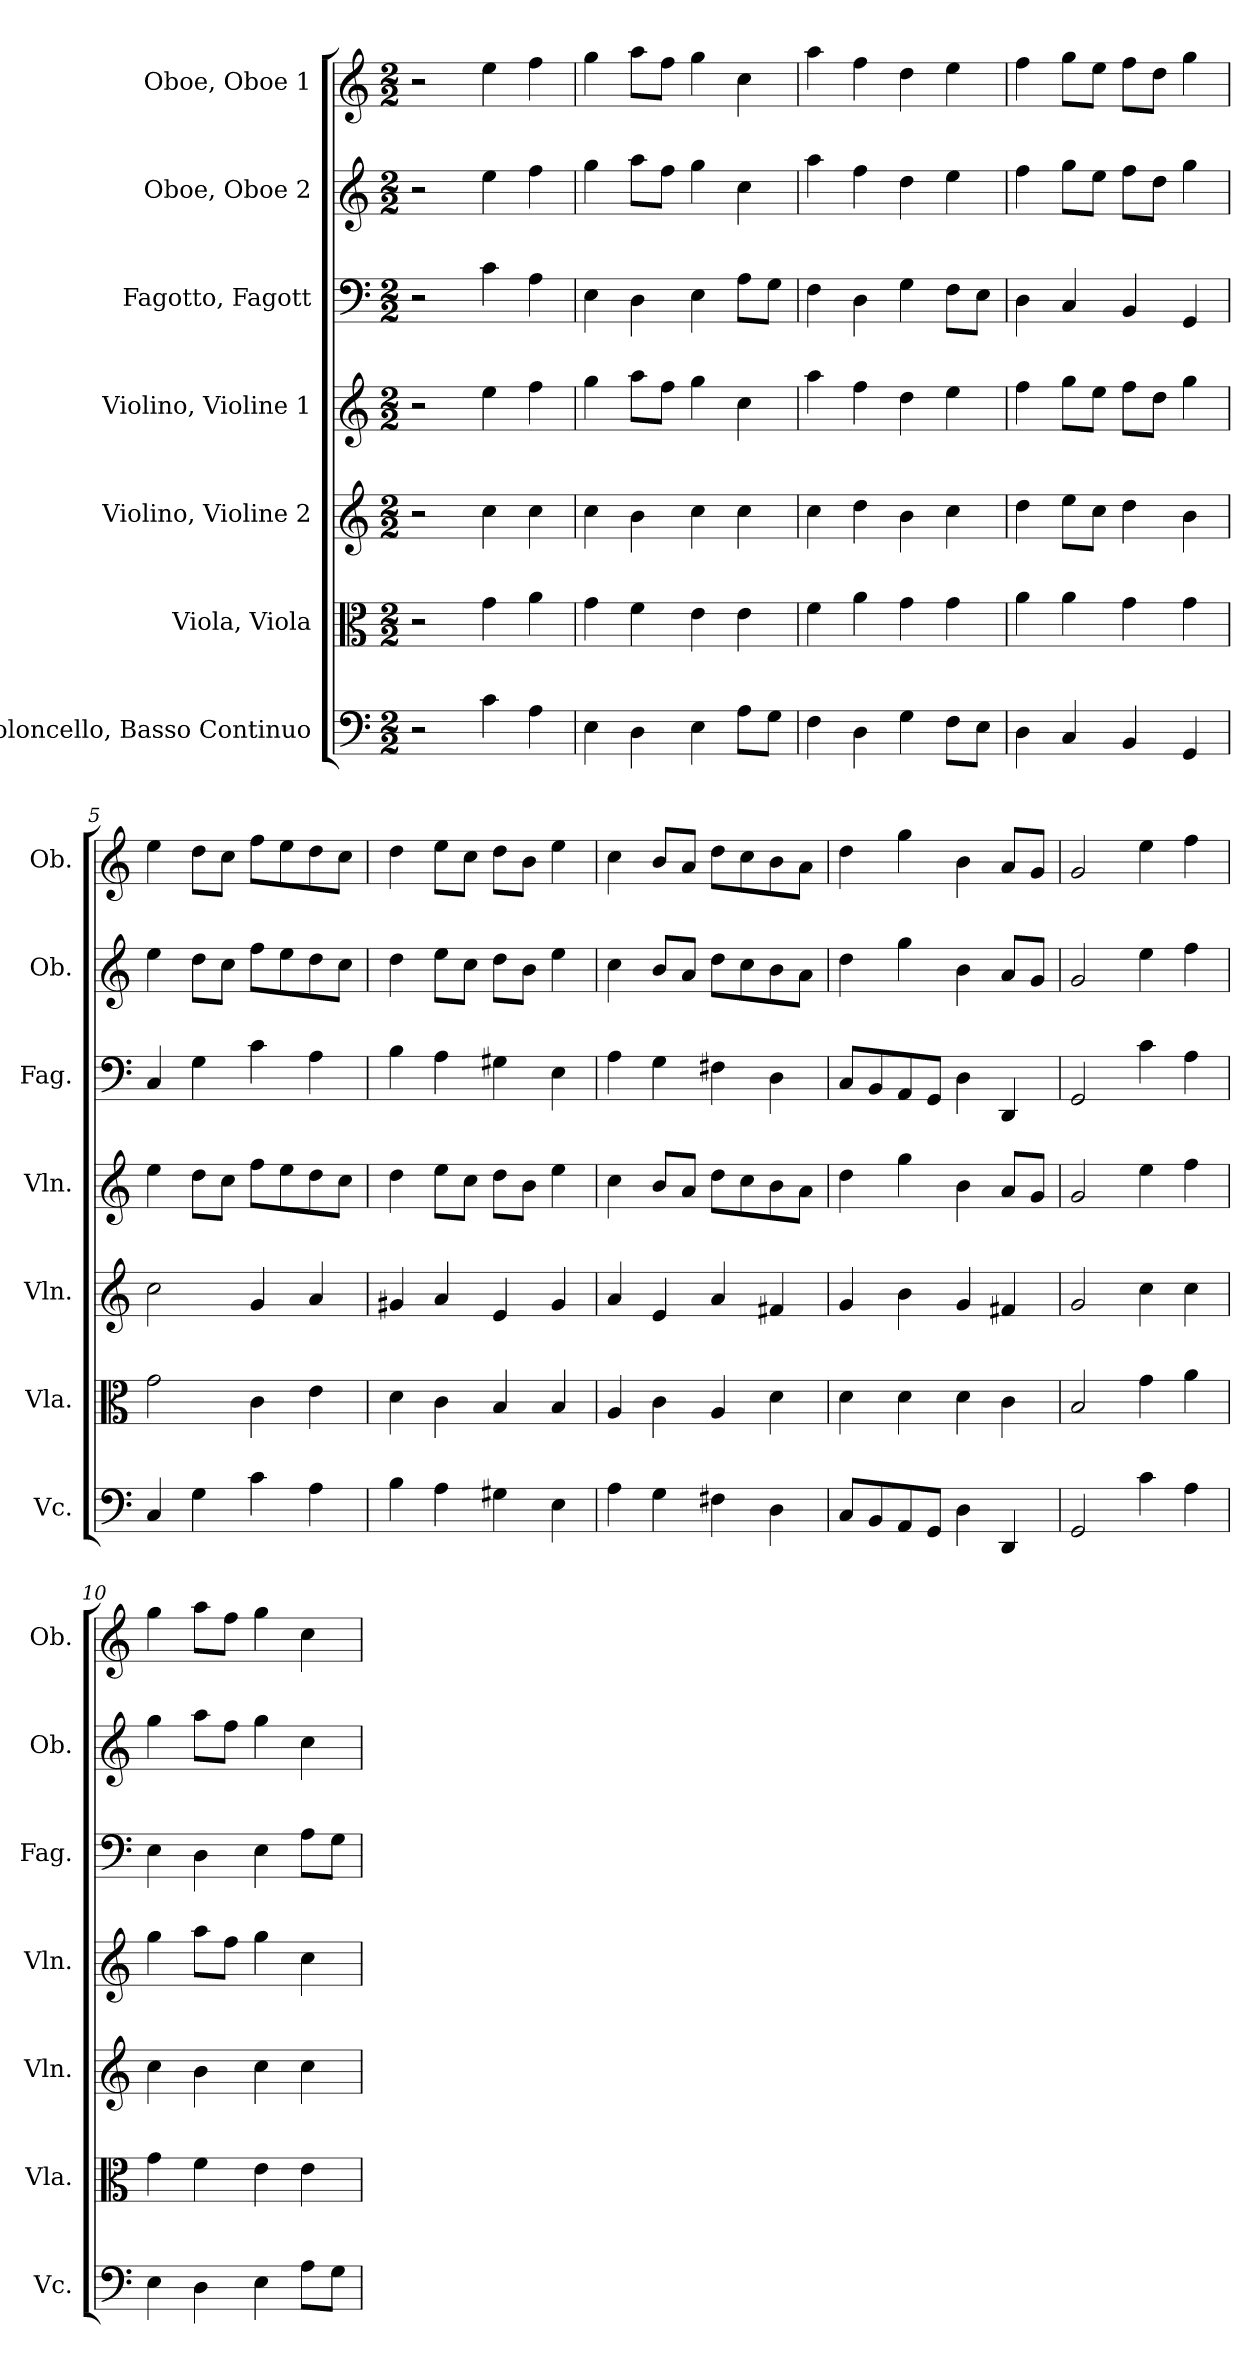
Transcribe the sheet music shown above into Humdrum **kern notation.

**kern	**kern	**kern	**kern	**kern	**kern	**kern
*part7	*part6	*part5	*part4	*part3	*part2	*part1
*staff7	*staff6	*staff5	*staff4	*staff3	*staff2	*staff1
*I"Violoncello, Basso Continuo	*I"Viola, Viola	*I"Violino, Violine 2	*I"Violino, Violine 1	*I"Fagotto, Fagott	*I"Oboe, Oboe 2	*I"Oboe, Oboe 1
*I'Vc.	*I'Vla.	*I'Vln.	*I'Vln.	*I'Fag.	*I'Ob.	*I'Ob.
*clefF4	*clefC3	*clefG2	*clefG2	*clefF4	*clefG2	*clefG2
*k[]	*k[]	*k[]	*k[]	*k[]	*k[]	*k[]
*M2/2	*M2/2	*M2/2	*M2/2	*M2/2	*M2/2	*M2/2
*MM116	*MM116	*MM116	*MM116	*MM116	*MM116	*MM116
=1	=1	=1	=1	=1	=1	=1
2r	2r	2r	2r	2r	2r	2r
4c\	4g\	4cc\	4ee\	4c\	4ee\	4ee\
4A\	4a\	4cc\	4ff\	4A\	4ff\	4ff\
=2	=2	=2	=2	=2	=2	=2
4E\	4g\	4cc\	4gg\	4E\	4gg\	4gg\
4D\	4f\	4b\	8aa\L	4D\	8aa\L	8aa\L
.	.	.	8ff\J	.	8ff\J	8ff\J
4E\	4e\	4cc\	4gg\	4E\	4gg\	4gg\
8A\L	4e\	4cc\	4cc\	8A\L	4cc\	4cc\
8G\J	.	.	.	8G\J	.	.
=3	=3	=3	=3	=3	=3	=3
4F\	4f\	4cc\	4aa\	4F\	4aa\	4aa\
4D\	4a\	4dd\	4ff\	4D\	4ff\	4ff\
4G\	4g\	4b\	4dd\	4G\	4dd\	4dd\
8F\L	4g\	4cc\	4ee\	8F\L	4ee\	4ee\
8E\J	.	.	.	8E\J	.	.
=4	=4	=4	=4	=4	=4	=4
4D\	4a\	4dd\	4ff\	4D\	4ff\	4ff\
4C/	4a\	8ee\L	8gg\L	4C/	8gg\L	8gg\L
.	.	8cc\J	8ee\J	.	8ee\J	8ee\J
4BB/	4g\	4dd\	8ff\L	4BB/	8ff\L	8ff\L
.	.	.	8dd\J	.	8dd\J	8dd\J
4GG/	4g\	4b\	4gg\	4GG/	4gg\	4gg\
=5	=5	=5	=5	=5	=5	=5
4C/	2g\	2cc\	4ee\	4C/	4ee\	4ee\
4G\	.	.	8dd\L	4G\	8dd\L	8dd\L
.	.	.	8cc\J	.	8cc\J	8cc\J
4c\	4c\	4g/	8ff\L	4c\	8ff\L	8ff\L
.	.	.	8ee\	.	8ee\	8ee\
4A\	4e\	4a/	8dd\	4A\	8dd\	8dd\
.	.	.	8cc\J	.	8cc\J	8cc\J
=6	=6	=6	=6	=6	=6	=6
4B\	4d\	4g#X/	4dd\	4B\	4dd\	4dd\
4A\	4c\	4a/	8ee\L	4A\	8ee\L	8ee\L
.	.	.	8cc\J	.	8cc\J	8cc\J
4G#X\	4B/	4e/	8dd\L	4G#X\	8dd\L	8dd\L
.	.	.	8b\J	.	8b\J	8b\J
4E\	4B/	4g#/	4ee\	4E\	4ee\	4ee\
!!LO:LB:g=z
=7	=7	=7	=7	=7	=7	=7
4A\	4A/	4a/	4cc\	4A\	4cc\	4cc\
4G\	4c\	4e/	8b/L	4G\	8b/L	8b/L
.	.	.	8a/J	.	8a/J	8a/J
4F#X\	4A/	4a/	8dd\L	4F#X\	8dd\L	8dd\L
.	.	.	8cc\	.	8cc\	8cc\
4D\	4d\	4f#X/	8b\	4D\	8b\	8b\
.	.	.	8a\J	.	8a\J	8a\J
=8	=8	=8	=8	=8	=8	=8
8C/L	4d\	4g/	4dd\	8C/L	4dd\	4dd\
8BB/	.	.	.	8BB/	.	.
8AA/	4d\	4b\	4gg\	8AA/	4gg\	4gg\
8GG/J	.	.	.	8GG/J	.	.
4D\	4d\	4g/	4b\	4D\	4b\	4b\
4DD/	4c\	4f#X/	8a/L	4DD/	8a/L	8a/L
.	.	.	8g/J	.	8g/J	8g/J
=9	=9	=9	=9	=9	=9	=9
2GG/	2B/	2g/	2g/	2GG/	2g/	2g/
4c\	4g\	4cc\	4ee\	4c\	4ee\	4ee\
4A\	4a\	4cc\	4ff\	4A\	4ff\	4ff\
=10	=10	=10	=10	=10	=10	=10
4E\	4g\	4cc\	4gg\	4E\	4gg\	4gg\
4D\	4f\	4b\	8aa\L	4D\	8aa\L	8aa\L
.	.	.	8ff\J	.	8ff\J	8ff\J
4E\	4e\	4cc\	4gg\	4E\	4gg\	4gg\
8A\L	4e\	4cc\	4cc\	8A\L	4cc\	4cc\
8G\J	.	.	.	8G\J	.	.
=	=	=	=	=	=	=
*-	*-	*-	*-	*-	*-	*-
